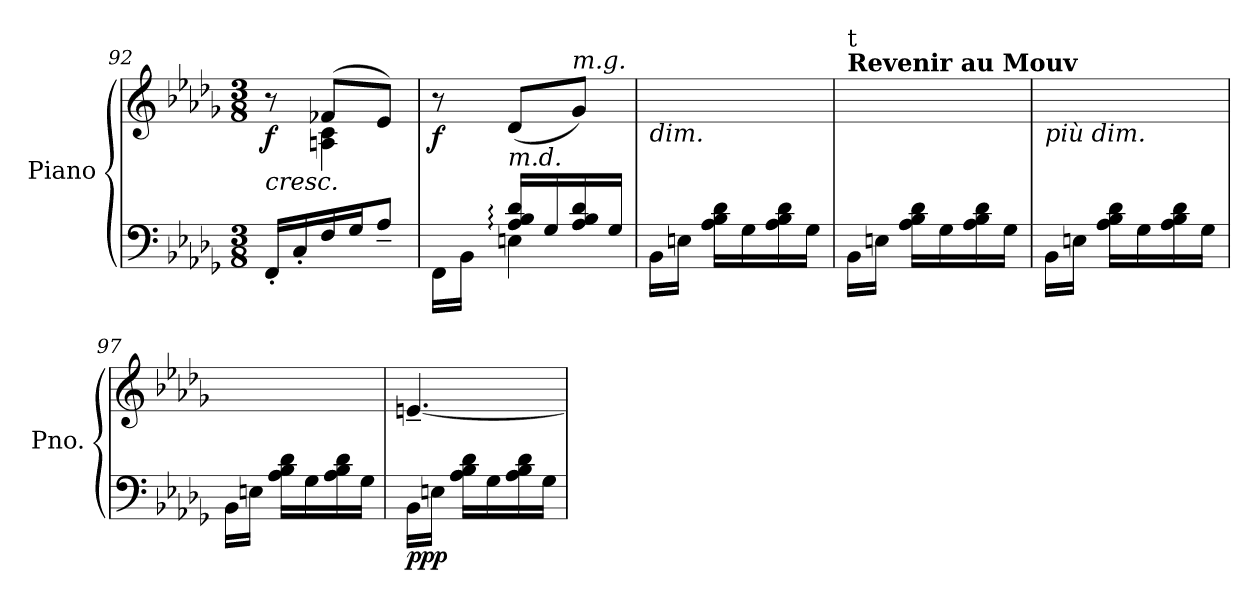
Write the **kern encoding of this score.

**kern	**kern	**dynam
*part1	*part1	*part1
*staff2	*staff1	*staff1/2
*I"Piano	*	*
*I'Pno.	*	*
*clefF4	*clefG2	*
*k[b-e-a-d-g-]	*k[b-e-a-d-g-]	*
*M3/8	*M3/8	*
=92	=92	=92
!	!	!LO:HP:b
*	*^	*
!	!	!	!LO:DY:n=1:b
16FF'/LL	8r	8ryy	< f
16C'/	.	.	.
16F/	(>8f-X/L	4An\ 4c\	.
16G-/J	.	.	.
8A-~/J	8e-/J)	.	.
*	*v	*v	*
=93	=93	=93
*^	*	*
!	!	!	!LO:DY:b
8ryy	16FF\LL	8r	f
.	16BB-\JJ	.	.
!LO:TX:i:t=m.d.	!	!	!
16A-/: 16B-/: 16d-/:LL	4En\	(<8d-/L	.
16G-/	.	.	.
!	!	!LO:TX:i:t=m.g.	!
16A-/ 16B-/ 16d-/	.	8g-/J)	.
16G-/JJ	.	.	.
*v	*v	*	*
.	.	[
=94	=94	=94
*^	*	*
!	!	!LO:TX:b:i:t=dim.	!
8ryy	16BB-\LL	4.ryy	.
.	16En\JJ	.	.
16A-\ 16B-\ 16d-\LL	4ryy	.	.
16G-\	.	.	.
16A-\ 16B-\ 16d-\	.	.	.
16G-\JJ	.	.	.
!!LO:LB:g=z
=95	=95	=95	=95
!	!	!LO:TX:a:B:t=Revenir au Mouv	!
!	!	!LO:TX:a:t=t	!
8ryy	16BB-\LL	4.ryy	.
.	16En\JJ	.	.
16A-\ 16B-\ 16d-\LL	4ryy	.	.
16G-\	.	.	.
16A-\ 16B-\ 16d-\	.	.	.
16G-\JJ	.	.	.
=96	=96	=96	=96
!	!	!LO:TX:b:i:t=più dim.	!
8ryy	16BB-\LL	4.ryy	.
.	16En\JJ	.	.
16A-\ 16B-\ 16d-\LL	4ryy	.	.
16G-\	.	.	.
16A-\ 16B-\ 16d-\	.	.	.
16G-\JJ	.	.	.
=97	=97	=97	=97
8ryy	16BB-\LL	4.ryy	.
.	16En\JJ	.	.
16A-\ 16B-\ 16d-\LL	4ryy	.	.
16G-\	.	.	.
16A-\ 16B-\ 16d-\	.	.	.
16G-\JJ	.	.	.
=98	=98	=98	=98
!	!	!	!LO:DY:b=2
!	!	!	!LO:DY:n=1:b
8ryy	16BB-\LL	[4.en~/	pp p
.	16En\JJ	.	.
16A-\ 16B-\ 16d-\LL	4ryy	.	.
16G-\	.	.	.
16A-\ 16B-\ 16d-\	.	.	.
16G-\JJ	.	.	.
*v	*v	*	*
=	=	=
*-	*-	*-
